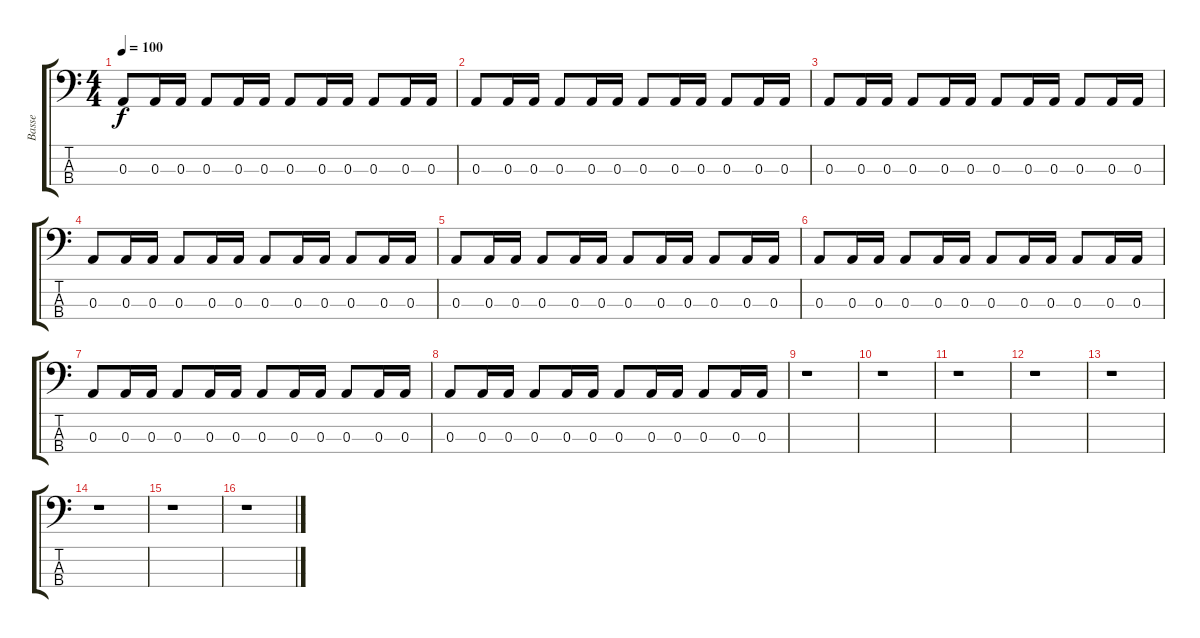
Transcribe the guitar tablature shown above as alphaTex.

\track ("Basse" "Basse") {instrument electricbassfinger}
\staff {score tabs}
\tuning (G2 D2 A1 E1) {hide}
\ts (4 4)
\tempo 100
\clef f4
\ks c
0.3.8{dy f} 0.3.16 0.3.16 0.3.8 0.3.16 0.3.16 0.3.8 0.3.16 0.3.16 0.3.8 0.3.16 0.3.16 |
0.3.8 0.3.16 0.3.16 0.3.8 0.3.16 0.3.16 0.3.8 0.3.16 0.3.16 0.3.8 0.3.16 0.3.16 |
0.3.8 0.3.16 0.3.16 0.3.8 0.3.16 0.3.16 0.3.8 0.3.16 0.3.16 0.3.8 0.3.16 0.3.16 |
0.3.8 0.3.16 0.3.16 0.3.8 0.3.16 0.3.16 0.3.8 0.3.16 0.3.16 0.3.8 0.3.16 0.3.16 |
0.3.8 0.3.16 0.3.16 0.3.8 0.3.16 0.3.16 0.3.8 0.3.16 0.3.16 0.3.8 0.3.16 0.3.16 |
0.3.8 0.3.16 0.3.16 0.3.8 0.3.16 0.3.16 0.3.8 0.3.16 0.3.16 0.3.8 0.3.16 0.3.16 |
0.3.8 0.3.16 0.3.16 0.3.8 0.3.16 0.3.16 0.3.8 0.3.16 0.3.16 0.3.8 0.3.16 0.3.16 |
0.3.8 0.3.16 0.3.16 0.3.8 0.3.16 0.3.16 0.3.8 0.3.16 0.3.16 0.3.8 0.3.16 0.3.16 |
r.1 |
r.1 |
r.1 |
r.1 |
r.1 |
r.1 |
r.1 |
r.1
